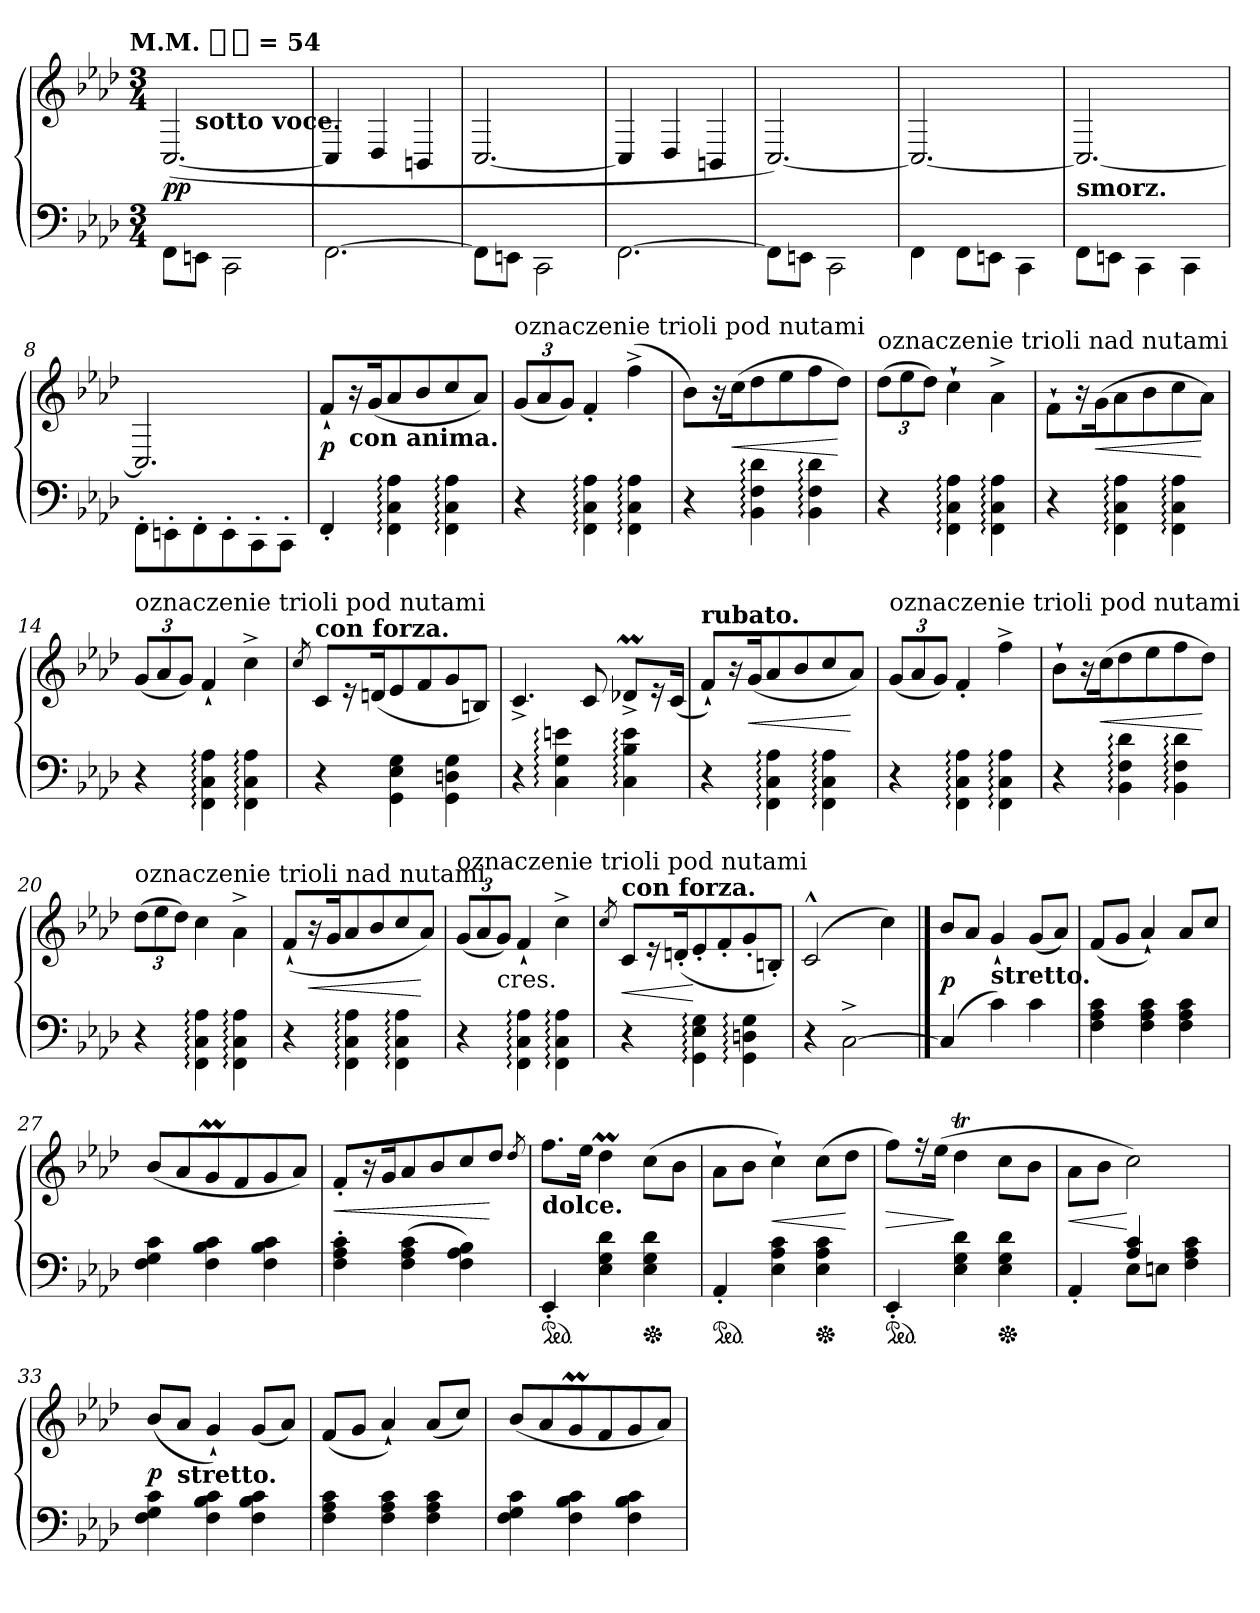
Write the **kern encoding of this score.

**kern	**kern	**dynam
*part1	*part1	*part1
*staff2	*staff1	*staff1/2
*clefF4	*clefG2	*
*k[b-e-a-d-]	*k[b-e-a-d-]	*
*f:	*f:	*
!!LO:TX:omd:t=M.M. [half-dot] = 54
*M3/4	*M3/4	*
*MM162	*MM162	*
=1	=1	=1
!	!	!LO:DY:b
*	*^	*
8FF\L	(>[2.C/	8ryy	pp
!	!	!LO:TX:b:B:t=sotto voce.	!
8EEn\J	.	2ryy	.
2CC\	.	.	.
.	.	8ryy	.
*	*v	*v	*
=2	=2	=2
[2.FF\	4C/]	.
.	4D-/	.
.	4BBn/	.
=3	=3	=3
8FF\L]	[2.C/	.
8EEn\J	.	.
2CC\	.	.
=4	=4	=4
[2.FF\	4C/]	.
.	4D-/	.
.	4BBn/	.
=5	=5	=5
8FF\L]	[>2.C/)	.
8EEn\J	.	.
2CC\	.	.
=6	=6	=6
4FF\	2.C/_>	.
8FF\L	.	.
8EEn\J	.	.
4CC\	.	.
=7	=7	=7
!LO:TX:a:B:t=smorz.	!	!
8FF\L	2.C/_	.
8EEn\J	.	.
4CC\	.	.
4CC\	.	.
=8	=8	=8
8FF'\L	2.C/]	.
8EEn'\	.	.
8FF'\	.	.
8EE'\	.	.
8CC'\	.	.
8CC'\J	.	.
=9	=9	=9
4FF'	8f`L	p
!	!LO:TX:b:B:t=con anima.	!
.	16r	.
.	(<16gK	.
4FF:\ 4C:\ 4A-:\	8a-	.
.	8b-	.
4FF:\ 4C:\ 4A-:\	8cc	.
.	8a-J)	.
=10	=10	=10
!	!LO:TX:a:t=oznaczenie trioli pod nutami	!
4r	(<12gL	.
.	12a-	.
.	12gJ)	.
4FF:\ 4C:\ 4A-:\	4f'	.
4FF:\ 4C:\ 4A-:\	(>4ff^	.
=11	=11	=11
4r	8b-L)	.
.	16r	.
.	(>16ccK	<
4BB-:\ 4F:\ 4d-:\	8dd-	.
.	8ee-	.
4BB-: 4F: 4d-:	8ff	.
.	8dd-J)	[
=12	=12	=12
!	!LO:TX:a:t=oznaczenie trioli nad nutami	!
4r	(12dd-L	.
.	12ee-	.
.	12dd-J)	.
4FF:\ 4C:\ 4A-:\	4cc`	.
4FF:\ 4C:\ 4A-:\	4a-^>\	.
=13	=13	=13
4r	8f`\L	.
.	16r	.
.	(>16gK	<
4FF:\ 4C:\ 4A-:\	8a-	.
.	8b-	.
4FF:\ 4C:\ 4A-:\	8cc	.
.	8a-J)	[
=14	=14	=14
!	!LO:TX:a:t=oznaczenie trioli pod nutami	!
4r	(12gL	.
.	12a-	.
.	12gJ)	.
4FF:\ 4C:\ 4A-:\	4f`	.
4FF:\ 4C:\ 4A-:\	4cc^	.
=15	=15	=15
.	8qcc/	.
!	!LO:TX:a:B:t=con forza.	!
4r	8cL	.
.	16r	.
.	(<16dnK	.
4GG\ 4E-\ 4G\	8e-	.
.	8f	.
4GG\ 4Dn\ 4G\	8g	.
.	8BnJ)	.
=16	=16	=16
4r	4.c^>	.
4C: 4G: 4en:	.	.
.	8c	.
4C: 4B-: 4e:	8d-XM^>L	.
.	16r	.
.	(<16cJk	.
=17	=17	=17
!	!LO:TX:a:B:t=rubato.	!
4r	8f`L)	.
.	16r	.
.	(<16gK	<
4FF:\ 4C:\ 4A-:\	8a-	.
.	8b-	.
4FF:\ 4C:\ 4A-:\	8cc	.
.	8a-J)	[
=18	=18	=18
!	!LO:TX:a:t=oznaczenie trioli pod nutami	!
4r	(12gL	.
.	12a-	.
.	12gJ)	.
4FF:\ 4C:\ 4A-:\	4f'	.
4FF:\ 4C:\ 4A-:\	4ff^<	.
=19	=19	=19
4r	8b-`L	.
.	16r	.
.	(>16ccK	<
4BB-: 4F: 4d-:	8dd-	.
.	8ee-	.
4BB-: 4F: 4d-:	8ff	.
.	8dd-J)	[
=20	=20	=20
!	!LO:TX:a:t=oznaczenie trioli nad nutami	!
4r	(>12dd-L	.
.	12ee-	.
.	12dd-J)	.
4FF:\ 4C:\ 4A-:\	4cc	.
4FF:\ 4C:\ 4A-:\	4a-^\	.
=21	=21	=21
4r	(<8f`L	.
.	16r	<
.	16gK	.
4FF:\ 4C:\ 4A-:\	8a-	.
.	8b-	.
4FF:\ 4C:\ 4A-:\	8cc	.
.	8a-J)	[
=22	=22	=22
!	!LO:TX:a:t=oznaczenie trioli pod nutami	!
4r	(12gL	.
.	12a-	.
!	!LO:TX:c:t=cres.	!
.	12gJ)	.
4FF:\ 4C:\ 4A-:\	4f`	.
4FF:\ 4C:\ 4A-:\	4cc^	.
=23	=23	=23
.	8qcc/	.
!	!LO:TX:a:B:t=con forza.	!
4r	8cL	<
.	16r	.
.	(<16dn'K	.
4GG:\ 4E-:\ 4G:\	8e-'	[
.	8f'	.
4GG:\ 4Dn:\ 4G:\	8g'	.
.	8Bn'J)	.
=24	=24	=24
4r	(>2c^^	.
[2C^\	.	.
.	4cc)	.
==25	==25	==25
(>4C]	8b-L	p
.	8a-J	.
!	!LO:TX:b:B:t=stretto.	!
4c)	4g`	.
4c	(<8gL	.
.	8a-J)	.
=26	=26	=26
4F 4A- 4c	(<8fL	.
.	8gJ	.
4F 4A- 4c	4a-`)	.
4F 4A- 4c	8a-/L	.
.	8ccJ	.
=27	=27	=27
4F 4G 4c	(8b-L	.
.	8a-	.
4F 4B- 4c	8gm	.
.	8f	.
4F 4B- 4c	8g	.
.	8a-J)	.
=28	=28	=28
4F' 4A-' 4c'	8f'L	<
.	16r	.
.	16gK	.
(>4F 4A- 4c	8a-	.
.	8b-	.
4F 4A- 4B-)	8cc	.
.	8dd-J	[
.	8qdd-/	.
=29	=29	=29
!	!LO:TX:b:B:t=dolce.	!
*ped	*	*
4EE-'	8.ffL	.
.	16ee-Jk	.
4E- 4G 4d-	4dd-M	.
*Xped	*	*
4E- 4G 4d-	(>8ccL	.
.	8b-J	.
=30	=30	=30
*ped	*	*
4AA-'	8a-\L	.
.	8b-J	.
4E- 4A- 4c	4cc`)	<
*Xped	*	*
4E- 4A- 4c	(8ccL	.
.	8dd-J	[
=31	=31	=31
*ped	*	*
4EE-'	8ffL)	>
.	16r	.
.	(>16ee-Jk	.
4E- 4G 4d-	4dd-T	]
*Xped	*	*
4E- 4G 4d-	8ccL	.
.	8b-J	.
=32	=32	=32
*^	*	*
4ryy	4AA-'/	8a-\L	<
.	.	8b-J	.
8E-\L	4A-/ 4c/	2cc)	[
8EnJ	.	.	.
4F\ 4A-\ 4c\	4ryy	.	.
*v	*v	*	*
=33	=33	=33
4F 4G 4c	(<8b-L	p
!	!LO:TX:b:B:t=stretto.	!
.	8a-J	.
4F 4B- 4c	4g`)	.
4F 4B- 4c	(<8gL	.
.	8a-J)	.
=34	=34	=34
4F 4A- 4c	(<8fL	.
.	8gJ	.
4F 4A- 4c	4a-`)	.
4F 4A- 4c	(8a-/L	.
.	8ccJ)	.
=35	=35	=35
4F 4G 4c	(<8b-L	.
.	8a-	.
4F 4B- 4c	8gm	.
.	8f	.
4F 4B- 4c	8g	.
.	8a-J)	.
=	=	=
*-	*-	*-
